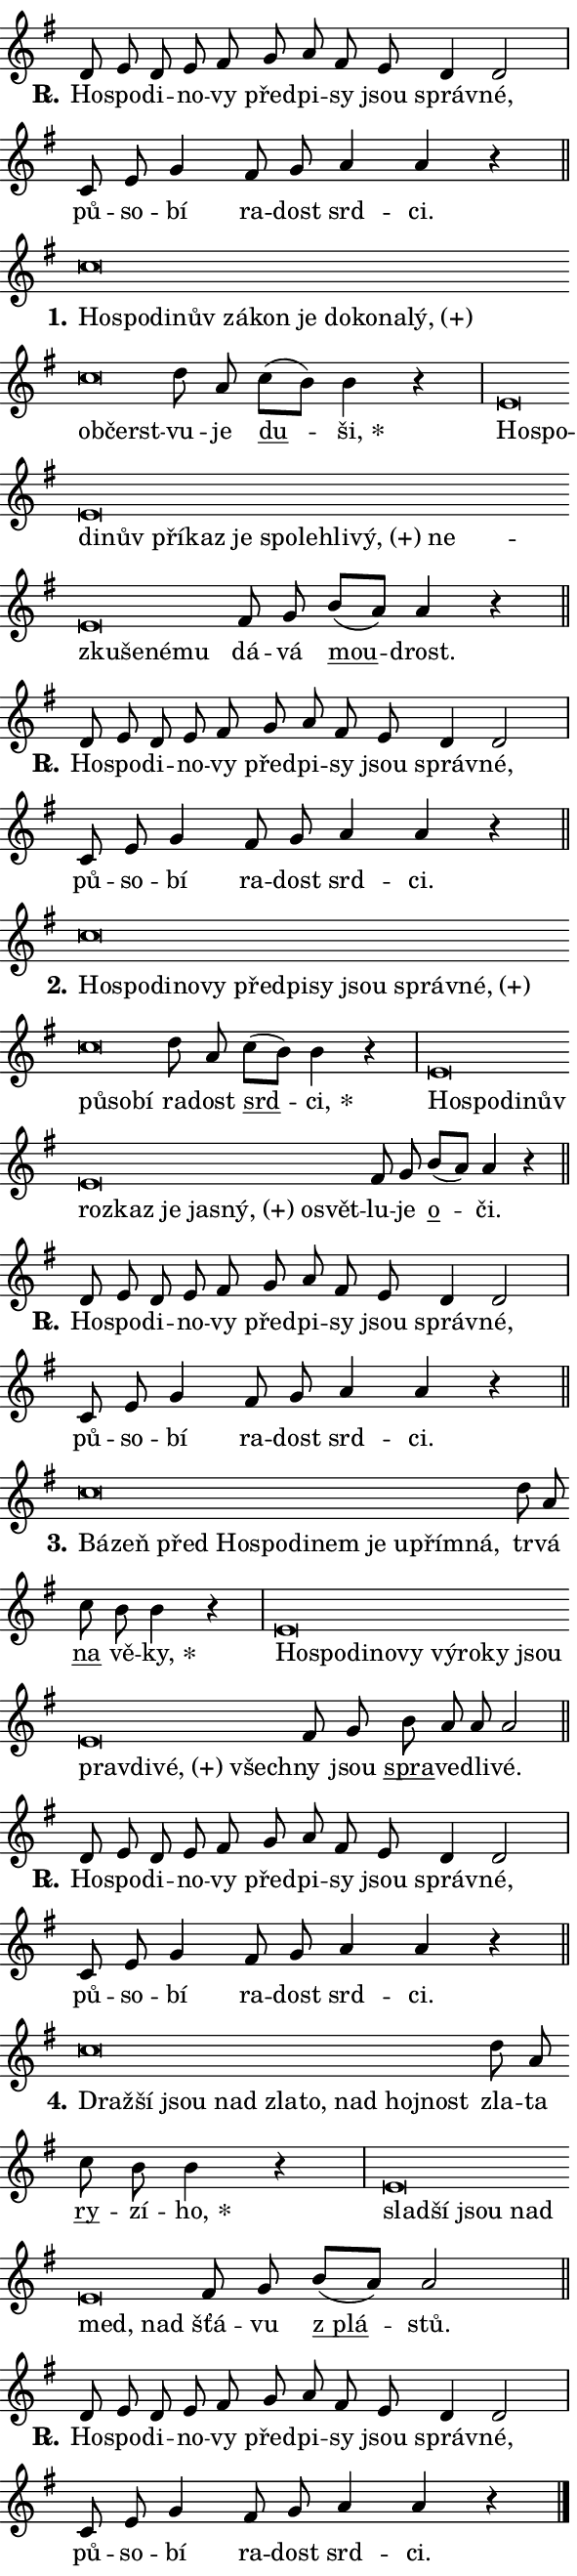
\version "2.24.0"
\header { tagline = "" }
\paper {
  indent = 0\cm
  top-margin = 0\cm
  right-margin = 0.13\cm % to fit lyric hyphens
  bottom-margin = 0\cm
  left-margin = 0\cm
  paper-width = 10\cm
  page-breaking = #ly:one-page-breaking
  system-system-spacing.basic-distance = #11
  score-system-spacing.basic-distance = #11
  ragged-last = ##f
}


%% Author: Thomas Morley
%% https://lists.gnu.org/archive/html/lilypond-user/2020-05/msg00002.html
#(define (line-position grob)
"Returns position of @var[grob} in current system:
   @code{'start}, if at first time-step
   @code{'end}, if at last time-step
   @code{'middle} otherwise
"
  (let* ((col (ly:item-get-column grob))
         (ln (ly:grob-object col 'left-neighbor))
         (rn (ly:grob-object col 'right-neighbor))
         (col-to-check-left (if (ly:grob? ln) ln col))
         (col-to-check-right (if (ly:grob? rn) rn col))
         (break-dir-left
           (and
             (ly:grob-property col-to-check-left 'non-musical #f)
             (ly:item-break-dir col-to-check-left)))
         (break-dir-right
           (and
             (ly:grob-property col-to-check-right 'non-musical #f)
             (ly:item-break-dir col-to-check-right))))
        (cond ((eqv? 1 break-dir-left) 'start)
              ((eqv? -1 break-dir-right) 'end)
              (else 'middle))))

#(define (tranparent-at-line-position vctor)
  (lambda (grob)
  "Relying on @code{line-position} select the relevant enry from @var{vctor}.
Used to determine transparency,"
    (case (line-position grob)
      ((end) (not (vector-ref vctor 0)))
      ((middle) (not (vector-ref vctor 1)))
      ((start) (not (vector-ref vctor 2))))))

noteHeadBreakVisibility =
#(define-music-function (break-visibility)(vector?)
"Makes @code{NoteHead}s transparent relying on @var{break-visibility}"
#{
  \override NoteHead.transparent =
    #(tranparent-at-line-position break-visibility)
#})

#(define delete-ledgers-for-transparent-note-heads
  (lambda (grob)
    "Reads whether a @code{NoteHead} is transparent.
If so this @code{NoteHead} is removed from @code{'note-heads} from
@var{grob}, which is supposed to be @code{LedgerLineSpanner}.
As a result ledgers are not printed for this @code{NoteHead}"
    (let* ((nhds-array (ly:grob-object grob 'note-heads))
           (nhds-list
             (if (ly:grob-array? nhds-array)
                 (ly:grob-array->list nhds-array)
                 '()))
           ;; Relies on the transparent-property being done before
           ;; Staff.LedgerLineSpanner.after-line-breaking is executed.
           ;; This is fragile ...
           (to-keep
             (remove
               (lambda (nhd)
                 (ly:grob-property nhd 'transparent #f))
               nhds-list)))
      ;; TODO find a better method to iterate over grob-arrays, similiar
      ;; to filter/remove etc for lists
      ;; For now rebuilt from scratch
      (set! (ly:grob-object grob 'note-heads)  '())
      (for-each
        (lambda (nhd)
          (ly:pointer-group-interface::add-grob grob 'note-heads nhd))
        to-keep))))

squashNotes = {
  \override NoteHead.X-extent = #'(-0.2 . 0.2)
  \override NoteHead.Y-extent = #'(-0.75 . 0)
  \override NoteHead.stencil =
    #(lambda (grob)
       (let ((pos (ly:grob-property grob 'staff-position)))
         (begin
           (if (< pos -7) (display "ERROR: Lower brevis then expected\n") (display ""))
           (if (<= pos -6) ly:text-interface::print ly:note-head::print))))
}
unSquashNotes = {
  \revert NoteHead.X-extent
  \revert NoteHead.Y-extent
  \revert NoteHead.stencil
}

hideNotes = \noteHeadBreakVisibility #begin-of-line-visible
unHideNotes = \noteHeadBreakVisibility #all-visible

% work-around for resetting accidentals
% https://lilypond.org/doc/v2.23/Documentation/notation/displaying-rhythms#unmetered-music
cadenzaMeasure = {
  \cadenzaOff
  \partial 1024 s1024
  \cadenzaOn
}

#(define-markup-command (accent layout props text) (markup?)
  "Underline accented syllable"
  (interpret-markup layout props
    #{\markup \override #'(offset . 4.3) \underline { #text }#}))

responsum = \markup \concat {
  "R" \hspace #-1.05 \path #0.1 #'((moveto 0 0.07) (lineto 0.9 0.8)) \hspace #0.05 "."
}

spaceSize = #0.6828661417322834 % exact space size for TeX Gyre Schola

\layout {
  \context {
    \Staff
    \remove "Time_signature_engraver"
    \override LedgerLineSpanner.after-line-breaking = #delete-ledgers-for-transparent-note-heads
  }
  \context {
    \Lyrics {
      \override LyricSpace.minimum-distance = \spaceSize
      \override LyricText.font-name = #"TeX Gyre Schola"
      \override LyricText.font-size = 1
      \override StanzaNumber.font-name = #"TeX Gyre Schola Bold"
      \override StanzaNumber.font-size = 1
    }
  }
  \context {
    \Score 
    \override NoteHead.text =
      #(lambda (grob) 
        (let ((pos (ly:grob-property grob 'staff-position)))
          #{\markup {
            \combine
              \halign #-0.55 \raise #(if (= pos -6) 0 0.5) \override #'(thickness . 2) \draw-line #'(3.2 . 0)
              \musicglyph "noteheads.sM1"
          }#}))
  }
}

% magnetic-lyrics.ily
%
%   written by
%     Jean Abou Samra <jean@abou-samra.fr>
%     Werner Lemberg <wl@gnu.org>
%
%   adapted by
%     Jiri Hon <jiri.hon@gmail.com>
%
% Version 2022-Apr-15

% https://www.mail-archive.com/lilypond-user@gnu.org/msg149350.html

#(define (Left_hyphen_pointer_engraver context)
   "Collect syllable-hyphen-syllable occurrences in lyrics and store
them in properties.  This engraver only looks to the left.  For
example, if the lyrics input is @code{foo -- bar}, it does the
following.

@itemize @bullet
@item
Set the @code{text} property of the @code{LyricHyphen} grob between
@q{foo} and @q{bar} to @code{foo}.

@item
Set the @code{left-hyphen} property of the @code{LyricText} grob with
text @q{foo} to the @code{LyricHyphen} grob between @q{foo} and
@q{bar}.
@end itemize

Use this auxiliary engraver in combination with the
@code{lyric-@/text::@/apply-@/magnetic-@/offset!} hook."
   (let ((hyphen #f)
         (text #f))
     (make-engraver
      (acknowledgers
       ((lyric-syllable-interface engraver grob source-engraver)
        (set! text grob)))
      (end-acknowledgers
       ((lyric-hyphen-interface engraver grob source-engraver)
        ;(when (not (grob::has-interface grob 'lyric-space-interface))
          (set! hyphen grob)));)
      ((stop-translation-timestep engraver)
       (when (and text hyphen)
         (ly:grob-set-object! text 'left-hyphen hyphen))
       (set! text #f)
       (set! hyphen #f)))))

#(define (lyric-text::apply-magnetic-offset! grob)
   "If the space between two syllables is less than the value in
property @code{LyricText@/.details@/.squash-threshold}, move the right
syllable to the left so that it gets concatenated with the left
syllable.

Use this function as a hook for
@code{LyricText@/.after-@/line-@/breaking} if the
@code{Left_@/hyphen_@/pointer_@/engraver} is active."
   (let ((hyphen (ly:grob-object grob 'left-hyphen #f)))
     (when hyphen
       (let ((left-text (ly:spanner-bound hyphen LEFT)))
         (when (grob::has-interface left-text 'lyric-syllable-interface)
           (let* ((common (ly:grob-common-refpoint grob left-text X))
                  (this-x-ext (ly:grob-extent grob common X))
                  (left-x-ext
                   (begin
                     ;; Trigger magnetism for left-text.
                     (ly:grob-property left-text 'after-line-breaking)
                     (ly:grob-extent left-text common X)))
                  ;; `delta` is the gap width between two syllables.
                  (delta (- (interval-start this-x-ext)
                            (interval-end left-x-ext)))
                  (details (ly:grob-property grob 'details))
                  (threshold (assoc-get 'squash-threshold details 0.2)))
             (when (< delta threshold)
               (let* (;; We have to manipulate the input text so that
                      ;; ligatures crossing syllable boundaries are not
                      ;; disabled.  For languages based on the Latin
                      ;; script this is essentially a beautification.
                      ;; However, for non-Western scripts it can be a
                      ;; necessity.
                      (lt (ly:grob-property left-text 'text))
                      (rt (ly:grob-property grob 'text))
                      (is-space (grob::has-interface hyphen 'lyric-space-interface))
                      (space (if is-space " " ""))
                      (extra-delta (if is-space spaceSize 0))
                      ;; Append new syllable.
                      (ltrt-space (if (and (string? lt) (string? rt))
                                (string-append lt space rt)
                                (make-concat-markup (list lt space rt))))
                      ;; Right-align `ltrt` to the right side.
                      (ltrt-space-markup (grob-interpret-markup
                               grob
                               (make-translate-markup
                                (cons (interval-length this-x-ext) 0)
                                (make-right-align-markup ltrt-space)))))
                 (begin
                   ;; Don't print `left-text`.
                   (ly:grob-set-property! left-text 'stencil #f)
                   ;; Set text and stencil (which holds all collected
                   ;; syllables so far) and shift it to the left.
                   (ly:grob-set-property! grob 'text ltrt-space)
                   (ly:grob-set-property! grob 'stencil ltrt-space-markup)
                   (ly:grob-translate-axis! grob (- (- delta extra-delta)) X))))))))))


#(define (lyric-hyphen::displace-bounds-first grob)
   ;; Make very sure this callback isn't triggered too early.
   (let ((left (ly:spanner-bound grob LEFT))
         (right (ly:spanner-bound grob RIGHT)))
     (ly:grob-property left 'after-line-breaking)
     (ly:grob-property right 'after-line-breaking)
     (ly:lyric-hyphen::print grob)))

squashThreshold = #0.4

\layout {
  \context {
    \Lyrics
    \consists #Left_hyphen_pointer_engraver
    \override LyricText.after-line-breaking =
      #lyric-text::apply-magnetic-offset!
    \override LyricHyphen.stencil = #lyric-hyphen::displace-bounds-first
    \override LyricText.details.squash-threshold = \squashThreshold
    \override LyricHyphen.minimum-distance = 0
    \override LyricHyphen.minimum-length = \squashThreshold
  }
}

squashText = \override LyricText.details.squash-threshold = 9999
unSquashText = \override LyricText.details.squash-threshold = \squashThreshold

leftText = \override LyricText.self-alignment-X = #LEFT
unLeftText = \revert LyricText.self-alignment-X

starOffset = #(lambda (grob) 
                (let ((x_offset (ly:self-alignment-interface::aligned-on-x-parent grob)))
                  (if (= x_offset 0) 0 (+ x_offset 1.2))))

star = #(define-music-function (syllable)(string?)
"Append star separator at the end of a syllable"
#{
  \once \override LyricText.X-offset = #starOffset
  \lyricmode { \markup {
    #syllable
    \override #'((font-name . "TeX Gyre Schola Bold")) \hspace #0.2 \lower #0.65 \larger "*"
  } }
#})

starAccent = #(define-music-function (syllable)(string?)
"Append star separator at the end of a syllable and make accent"
#{
  \once \override LyricText.X-offset = #starOffset
  \lyricmode { \markup {
    \accent #syllable
    \override #'((font-name . "TeX Gyre Schola Bold")) \hspace #0.2 \lower #0.65 \larger "*"
  } }
#})

breath = #(define-music-function (syllable)(string?)
"Append breathing indicator at the end of a syllable"
#{
  \lyricmode { \markup { #syllable "+" } }
#})

optionalBreath = #(define-music-function (syllable)(string?)
"Append optional breathing indicator at the end of a syllable"
#{
  \lyricmode { \markup { #syllable "(+)" } }
#})


\score {
    <<
        \new Voice = "melody" { \cadenzaOn \key g \major \relative { d'8 e d e fis \bar "" g a fis e \bar "" d4 d2 \cadenzaMeasure \bar "|" c8 e g4 \bar "" fis8 g a4 a r \cadenzaMeasure \bar "||" \break } }
        \new Lyrics \lyricsto "melody" { \lyricmode { \set stanza = \responsum
Ho -- spo -- di -- no -- vy před -- pi -- sy jsou správ -- né, pů -- so -- bí ra -- dost srd -- ci. } }
    >>
    \layout {}
}

\score {
    <<
        \new Voice = "melody" { \cadenzaOn \key g \major \relative { \squashNotes c''\breve*1/16 \hideNotes \breve*1/16 \bar "" \breve*1/16 \bar "" \breve*1/16 \bar "" \breve*1/16 \bar "" \breve*1/16 \bar "" \breve*1/16 \bar "" \breve*1/16 \bar "" \breve*1/16 \bar "" \breve*1/16 \bar "" \breve*1/16 \bar "" \breve*1/16 \breve*1/16 \bar "" \unHideNotes \unSquashNotes d8 a \bar "" c[( b)] b4 r \cadenzaMeasure \bar "|" \squashNotes e,\breve*1/16 \hideNotes \breve*1/16 \bar "" \breve*1/16 \bar "" \breve*1/16 \bar "" \breve*1/16 \bar "" \breve*1/16 \bar "" \breve*1/16 \bar "" \breve*1/16 \bar "" \breve*1/16 \bar "" \breve*1/16 \bar "" \breve*1/16 \bar "" \breve*1/16 \bar "" \breve*1/16 \bar "" \breve*1/16 \bar "" \breve*1/16 \breve*1/16 \bar "" \unHideNotes \unSquashNotes fis8 g \bar "" b[( a)] a4 r \cadenzaMeasure \bar "||" \break } }
        \new Lyrics \lyricsto "melody" { \lyricmode { \set stanza = "1."
\leftText Ho -- \squashText spo -- di -- nův zá -- kon je do -- ko -- na -- \optionalBreath lý, ob -- čerst -- \unLeftText \unSquashText vu -- je \markup \accent du -- \star ši, \leftText Ho -- \squashText spo -- di -- nův pří -- kaz je spo -- leh -- li -- \optionalBreath vý, ne -- zku -- še -- né -- mu \unLeftText \unSquashText dá -- vá \markup \accent mou -- drost. } }
    >>
    \layout {}
}

\score {
    <<
        \new Voice = "melody" { \cadenzaOn \key g \major \relative { d'8 e d e fis \bar "" g a fis e \bar "" d4 d2 \cadenzaMeasure \bar "|" c8 e g4 \bar "" fis8 g a4 a r \cadenzaMeasure \bar "||" \break } }
        \new Lyrics \lyricsto "melody" { \lyricmode { \set stanza = \responsum
Ho -- spo -- di -- no -- vy před -- pi -- sy jsou správ -- né, pů -- so -- bí ra -- dost srd -- ci. } }
    >>
    \layout {}
}

\score {
    <<
        \new Voice = "melody" { \cadenzaOn \key g \major \relative { \squashNotes c''\breve*1/16 \hideNotes \breve*1/16 \bar "" \breve*1/16 \bar "" \breve*1/16 \bar "" \breve*1/16 \bar "" \breve*1/16 \bar "" \breve*1/16 \bar "" \breve*1/16 \bar "" \breve*1/16 \bar "" \breve*1/16 \bar "" \breve*1/16 \bar "" \breve*1/16 \bar "" \breve*1/16 \breve*1/16 \bar "" \unHideNotes \unSquashNotes d8 a \bar "" c[( b)] b4 r \cadenzaMeasure \bar "|" \squashNotes e,\breve*1/16 \hideNotes \breve*1/16 \bar "" \breve*1/16 \bar "" \breve*1/16 \bar "" \breve*1/16 \bar "" \breve*1/16 \bar "" \breve*1/16 \bar "" \breve*1/16 \bar "" \breve*1/16 \bar "" \breve*1/16 \breve*1/16 \bar "" \unHideNotes \unSquashNotes fis8 g \bar "" b[( a)] a4 r \cadenzaMeasure \bar "||" \break } }
        \new Lyrics \lyricsto "melody" { \lyricmode { \set stanza = "2."
\leftText Ho -- \squashText spo -- di -- no -- vy před -- pi -- sy jsou správ -- \optionalBreath né, pů -- so -- bí \unLeftText \unSquashText ra -- dost \markup \accent srd -- \star ci, \leftText Ho -- \squashText spo -- di -- nův roz -- kaz je ja -- \optionalBreath sný, o -- svět -- \unLeftText \unSquashText lu -- je \markup \accent o -- či. } }
    >>
    \layout {}
}

\score {
    <<
        \new Voice = "melody" { \cadenzaOn \key g \major \relative { d'8 e d e fis \bar "" g a fis e \bar "" d4 d2 \cadenzaMeasure \bar "|" c8 e g4 \bar "" fis8 g a4 a r \cadenzaMeasure \bar "||" \break } }
        \new Lyrics \lyricsto "melody" { \lyricmode { \set stanza = \responsum
Ho -- spo -- di -- no -- vy před -- pi -- sy jsou správ -- né, pů -- so -- bí ra -- dost srd -- ci. } }
    >>
    \layout {}
}

\score {
    <<
        \new Voice = "melody" { \cadenzaOn \key g \major \relative { \squashNotes c''\breve*1/16 \hideNotes \breve*1/16 \bar "" \breve*1/16 \bar "" \breve*1/16 \bar "" \breve*1/16 \bar "" \breve*1/16 \bar "" \breve*1/16 \bar "" \breve*1/16 \bar "" \breve*1/16 \bar "" \breve*1/16 \breve*1/16 \bar "" \unHideNotes \unSquashNotes d8 a \bar "" c b b4 r \cadenzaMeasure \bar "|" \squashNotes e,\breve*1/16 \hideNotes \breve*1/16 \bar "" \breve*1/16 \bar "" \breve*1/16 \bar "" \breve*1/16 \bar "" \breve*1/16 \bar "" \breve*1/16 \bar "" \breve*1/16 \bar "" \breve*1/16 \bar "" \breve*1/16 \bar "" \breve*1/16 \bar "" \breve*1/16 \breve*1/16 \bar "" \unHideNotes \unSquashNotes fis8 g \bar "" b a a a2 \cadenzaMeasure \bar "||" \break } }
        \new Lyrics \lyricsto "melody" { \lyricmode { \set stanza = "3."
\leftText Bá -- \squashText zeň před Ho -- spo -- di -- nem je u -- přím -- ná, \unLeftText \unSquashText tr -- vá \markup \accent na vě -- \star ky, \leftText Ho -- \squashText spo -- di -- no -- vy vý -- ro -- ky jsou prav -- di -- \optionalBreath vé, všech -- \unLeftText \unSquashText ny jsou \markup \accent spra -- ve -- dli -- vé. } }
    >>
    \layout {}
}

\score {
    <<
        \new Voice = "melody" { \cadenzaOn \key g \major \relative { d'8 e d e fis \bar "" g a fis e \bar "" d4 d2 \cadenzaMeasure \bar "|" c8 e g4 \bar "" fis8 g a4 a r \cadenzaMeasure \bar "||" \break } }
        \new Lyrics \lyricsto "melody" { \lyricmode { \set stanza = \responsum
Ho -- spo -- di -- no -- vy před -- pi -- sy jsou správ -- né, pů -- so -- bí ra -- dost srd -- ci. } }
    >>
    \layout {}
}

\score {
    <<
        \new Voice = "melody" { \cadenzaOn \key g \major \relative { \squashNotes c''\breve*1/16 \hideNotes \breve*1/16 \bar "" \breve*1/16 \bar "" \breve*1/16 \bar "" \breve*1/16 \bar "" \breve*1/16 \bar "" \breve*1/16 \bar "" \breve*1/16 \breve*1/16 \bar "" \unHideNotes \unSquashNotes d8 a \bar "" c b b4 r \cadenzaMeasure \bar "|" \squashNotes e,\breve*1/16 \hideNotes \breve*1/16 \bar "" \breve*1/16 \bar "" \breve*1/16 \bar "" \breve*1/16 \breve*1/16 \bar "" \unHideNotes \unSquashNotes fis8 g \bar "" b[( a)] a2 \cadenzaMeasure \bar "||" \break } }
        \new Lyrics \lyricsto "melody" { \lyricmode { \set stanza = "4."
\leftText Draž -- \squashText ší jsou nad zla -- to, nad hoj -- nost \unLeftText \unSquashText zla -- ta \markup \accent ry -- zí -- \star ho, \leftText slad -- \squashText ší jsou nad med, nad \unLeftText \unSquashText šťá -- vu \markup \accent "z plá" -- stů. } }
    >>
    \layout {}
}

\score {
    <<
        \new Voice = "melody" { \cadenzaOn \key g \major \relative { d'8 e d e fis \bar "" g a fis e \bar "" d4 d2 \cadenzaMeasure \bar "|" c8 e g4 \bar "" fis8 g a4 a r \cadenzaMeasure \bar "||" \break } \bar "|." }
        \new Lyrics \lyricsto "melody" { \lyricmode { \set stanza = \responsum
Ho -- spo -- di -- no -- vy před -- pi -- sy jsou správ -- né, pů -- so -- bí ra -- dost srd -- ci. } }
    >>
    \layout {}
}
